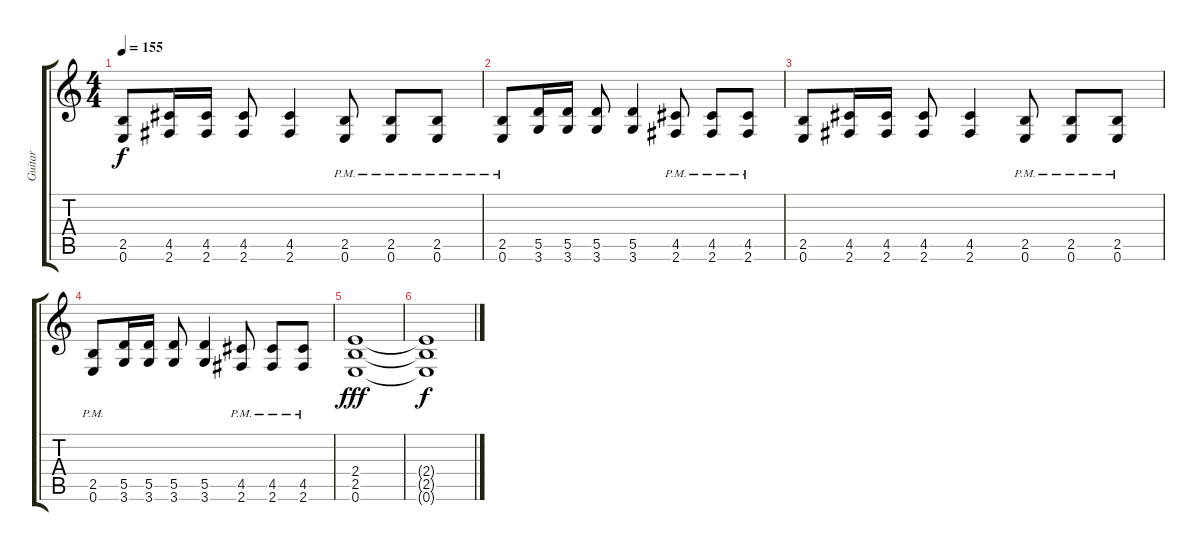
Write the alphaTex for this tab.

\track ("Guitar" "Guitar") {instrument distortionguitar}
\staff {score tabs}
\tuning (E4 B3 G3 D3 A2 E2) {hide}
\ts (4 4)
\tempo 155
\clef g2
\ks c
(2.5 0.6).8{dy f} (4.5 2.6).16 (4.5 2.6).16 (4.5 2.6).8 (4.5 2.6).4 (2.5{pm} 0.6{pm}).8 (2.5{pm} 0.6{pm}).8 (2.5{pm} 0.6{pm}).8 |
(2.5{pm} 0.6{pm}).8 (5.5 3.6).16 (5.5 3.6).16 (5.5 3.6).8 (5.5 3.6).4 (4.5{pm} 2.6{pm}).8 (4.5{pm} 2.6{pm}).8 (4.5{pm} 2.6{pm}).8 |
(2.5 0.6).8 (4.5 2.6).16 (4.5 2.6).16 (4.5 2.6).8 (4.5 2.6).4 (2.5{pm} 0.6{pm}).8 (2.5{pm} 0.6{pm}).8 (2.5{pm} 0.6{pm}).8 |
(2.5{pm} 0.6{pm}).8 (5.5 3.6).16 (5.5 3.6).16 (5.5 3.6).8 (5.5 3.6).4 (4.5{pm} 2.6{pm}).8 (4.5{pm} 2.6{pm}).8 (4.5{pm} 2.6{pm}).8 |
(2.4 2.5 0.6).1{dy fff} |
(2.4{t} 2.5{t} 0.6{t}).1{dy f}
